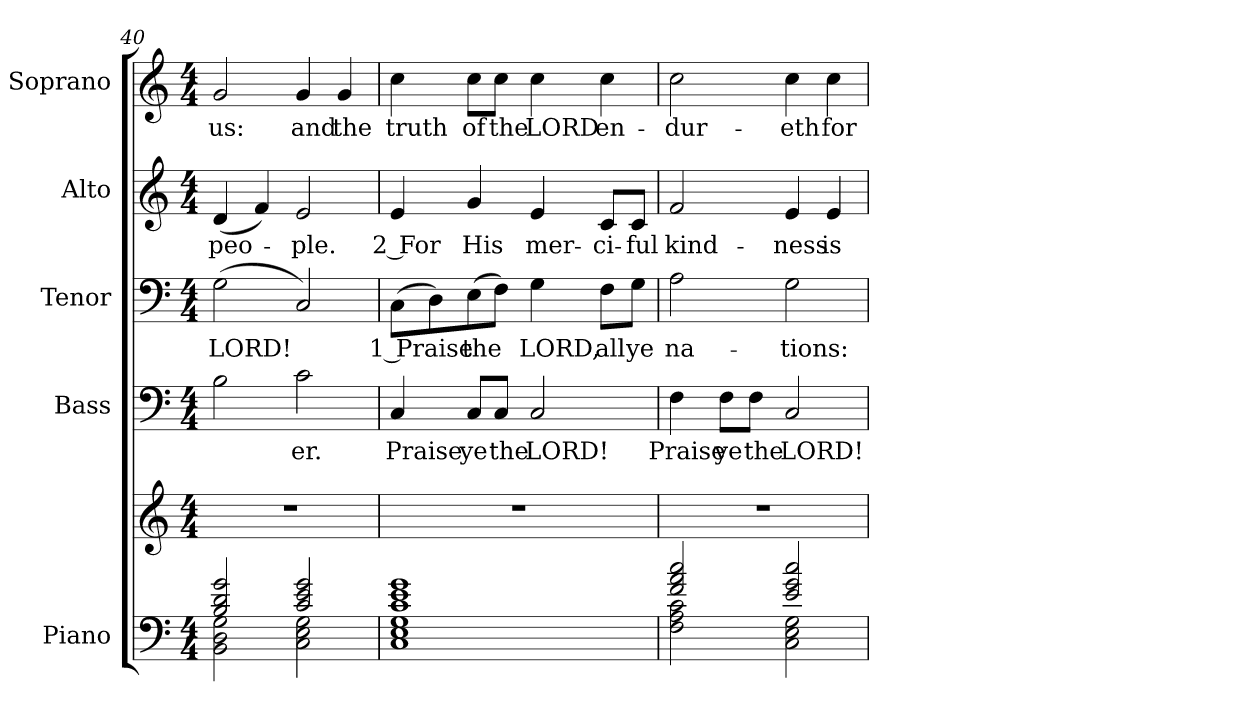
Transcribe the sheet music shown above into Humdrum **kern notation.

**kern	**kern	**kern	**text	**kern	**text	**kern	**text	**kern	**text
*part5	*part5	*part4	*part4	*part3	*part3	*part2	*part2	*part1	*part1
*staff6	*staff5	*staff4	*staff4	*staff3	*staff3	*staff2	*staff2	*staff1	*staff1
*I"Piano	*	*I"Bass	*	*I"Tenor	*	*I"Alto	*	*I"Soprano	*
*I'Pno.	*	*I'B.	*	*I'T.	*	*I'A.	*	*I'S.	*
*clefF4	*clefG2	*clefF4	*	*clefF4	*	*clefG2	*	*clefG2	*
*k[]	*k[]	*k[]	*	*k[]	*	*k[]	*	*k[]	*
*M4/4	*M4/4	*M4/4	*	*M4/4	*	*M4/4	*	*M4/4	*
=40	=40	=40	=40	=40	=40	=40	=40	=40	=40
*^	*	*	*	*	*	*	*	*	*
!	!	!	!	!	!	!LO:LY:b:color=#000000	!	!	!	!
!	!	!	!	!	!	!	!	!LO:LY:b:color=#000000	!	!
!	!	!	!	!	!	!	!	!	!	!LO:LY:b:color=#000000
2Bi/ 2di 2gi	2BBi\ 2Di 2Gi	1r	2Bi\	.	(2Gi\	LORD!	(4di/	peo-	2gi/	us:
.	.	.	.	.	.	.	4fi/)	.	.	.
!	!	!	!	!LO:LY:b:color=#000000	!	!	!	!	!	!
!	!	!	!	!	!	!	!	!LO:LY:b:color=#000000	!	!
!	!	!	!	!	!	!	!	!	!	!LO:LY:b:color=#000000
2ci/ 2ei 2gi	2Ci\ 2Ei 2Gi	.	2ci\	-er.	2Ci/)	.	2ei/	-ple.	4gi/	and
!	!	!	!	!	!	!	!	!	!	!LO:LY:b:color=#000000
.	.	.	.	.	.	.	.	.	4gi/	the
!!LO:PB:g=z
=41	=41	=41	=41	=41	=41	=41	=41	=41	=41	=41
!	!	!	!	!LO:LY:b:color=#000000	!	!	!	!	!	!
!	!	!	!	!	!	!LO:LY:b:color=#000000	!	!	!	!
!	!	!	!	!	!	!	!	!LO:LY:b:color=#000000	!	!
!	!	!	!	!	!	!	!	!	!	!LO:LY:b:color=#000000
1ci 1ei 1gi	1Ci 1Ei 1Gi	1r	4Ci/	Praise	(8Ci\L	1 Praise	4ei/	2 For	4cci\	truth
.	.	.	.	.	8Di\)	.	.	.	.	.
!	!	!	!	!LO:LY:b:color=#000000	!	!	!	!	!	!
!	!	!	!	!	!	!LO:LY:b:color=#000000	!	!	!	!
!	!	!	!	!	!	!	!	!LO:LY:b:color=#000000	!	!
!	!	!	!	!	!	!	!	!	!	!LO:LY:b:color=#000000
.	.	.	8Ci/L	ye	(8Ei\	the	4gi/	His	8cci\L	of
!	!	!	!	!LO:LY:b:color=#000000	!	!	!	!	!	!
!	!	!	!	!	!	!	!	!	!	!LO:LY:b:color=#000000
.	.	.	8Ci/J	the	8Fi\J)	.	.	.	8cci\J	the
!	!	!	!	!LO:LY:b:color=#000000	!	!	!	!	!	!
!	!	!	!	!	!	!LO:LY:b:color=#000000	!	!	!	!
!	!	!	!	!	!	!	!	!LO:LY:b:color=#000000	!	!
!	!	!	!	!	!	!	!	!	!	!LO:LY:b:color=#000000
.	.	.	2Ci/	LORD!	4Gi\	LORD,	4ei/	mer-	4cci\	LORD
!	!	!	!	!	!	!LO:LY:b:color=#000000	!	!	!	!
!	!	!	!	!	!	!	!	!LO:LY:b:color=#000000	!	!
!	!	!	!	!	!	!	!	!	!	!LO:LY:b:color=#000000
.	.	.	.	.	8Fi\L	all	8ci/L	-ci-	4cci\	en-
!	!	!	!	!	!	!LO:LY:b:color=#000000	!	!	!	!
!	!	!	!	!	!	!	!	!LO:LY:b:color=#000000	!	!
.	.	.	.	.	8Gi\J	ye	8ci/J	-ful	.	.
=42	=42	=42	=42	=42	=42	=42	=42	=42	=42	=42
!	!	!	!	!LO:LY:b:color=#000000	!	!	!	!	!	!
!	!	!	!	!	!	!LO:LY:b:color=#000000	!	!	!	!
!	!	!	!	!	!	!	!	!LO:LY:b:color=#000000	!	!
!	!	!	!	!	!	!	!	!	!	!LO:LY:b:color=#000000
2fi/ 2ai 2cci	2Fi\ 2Ai 2ci	1r	4Fi\	Praise	2Ai\	na-	2fi/	kind-	2cci\	-dur-
!	!	!	!	!LO:LY:b:color=#000000	!	!	!	!	!	!
.	.	.	8Fi\L	ye	.	.	.	.	.	.
!	!	!	!	!LO:LY:b:color=#000000	!	!	!	!	!	!
.	.	.	8Fi\J	the	.	.	.	.	.	.
!	!	!	!	!LO:LY:b:color=#000000	!	!	!	!	!	!
!	!	!	!	!	!	!LO:LY:b:color=#000000	!	!	!	!
!	!	!	!	!	!	!	!	!LO:LY:b:color=#000000	!	!
!	!	!	!	!	!	!	!	!	!	!LO:LY:b:color=#000000
2ei/ 2gi 2cci	2Ci\ 2Ei 2Gi	.	2Ci/	LORD!	2Gi\	-tions:	4ei/	-ness	4cci\	-eth
!	!	!	!	!	!	!	!	!LO:LY:b:color=#000000	!	!
!	!	!	!	!	!	!	!	!	!	!LO:LY:b:color=#000000
.	.	.	.	.	.	.	4ei/	is	4cci\	for
*v	*v	*	*	*	*	*	*	*	*	*
=	=	=	=	=	=	=	=	=	=
*-	*-	*-	*-	*-	*-	*-	*-	*-	*-
